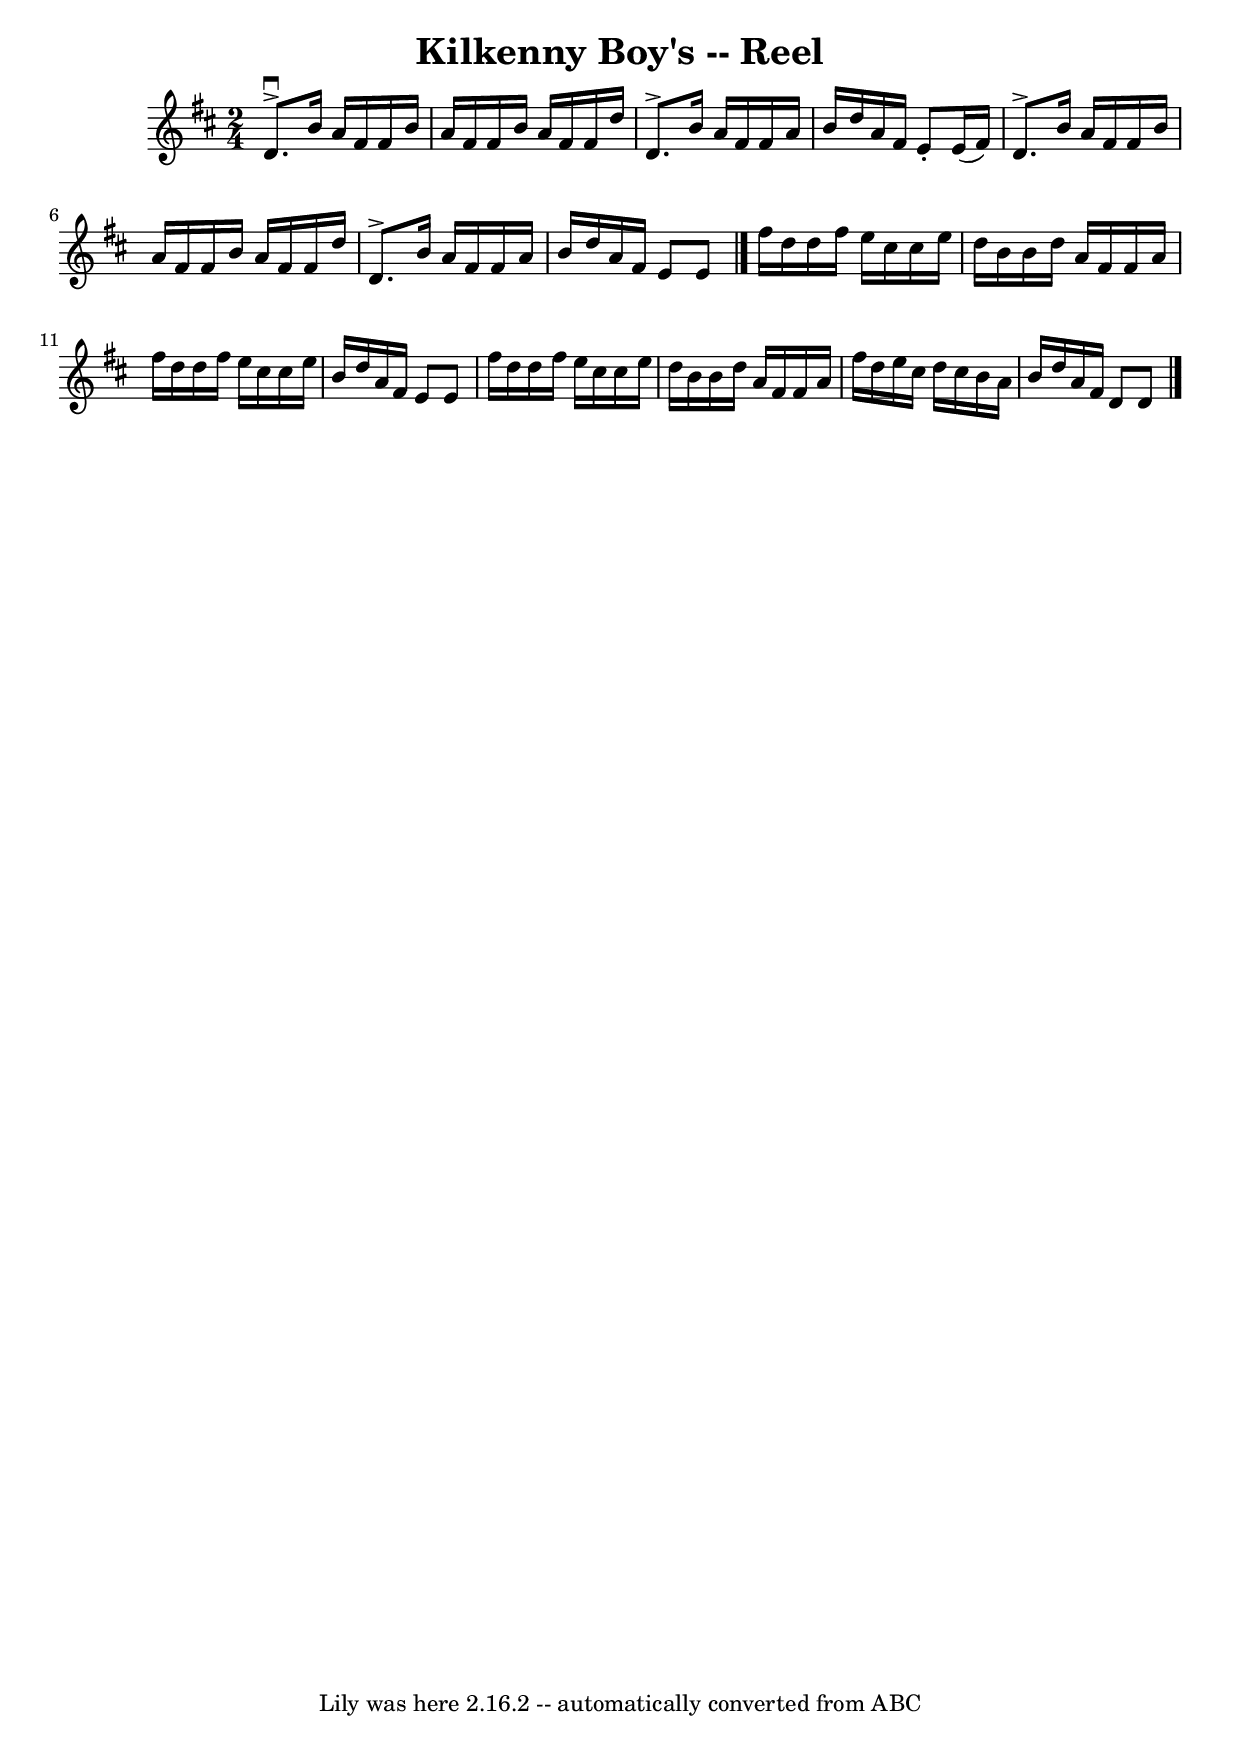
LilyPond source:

\version "2.16.2"
\include "Mammoth.ily"
\header {
	%% book = "Ryan's Mammoth Collection"
	crossRefNumber = "1"
	footnotes = "\\\\166 =FF=20"
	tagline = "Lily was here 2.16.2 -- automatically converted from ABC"
	title = "Kilkenny Boy's -- Reel"
}
voicedefault =  {


\time 2/4 
\key d \major d'8.^\downbow^\accent b'16 a'16 fis'16    
fis'16 b'16    |
 a'16 fis'16 fis'16 b'16 a'16 fis'16 
 fis'16 d''16    |
 d'8.^\accent b'16 a'16 fis'16    
fis'16 a'16    |
 b'16 d''16 a'16 fis'16 e'8 -. e'16 (
 fis'16)   |
 d'8.^\accent b'16 a'16 fis'16 fis'16  
 b'16    |
 a'16 fis'16 fis'16 b'16 a'16 fis'16    
fis'16 d''16    |
 d'8.^\accent b'16 a'16 fis'16 fis'16  
 a'16    |
 b'16 d''16 a'16 fis'16 e'8 e'8    \bar "|." 
 fis''16 d''16 d''16 fis''16 e''16 cis''16 cis''16    
e''16    |
 d''16 b'16 b'16 d''16 a'16 fis'16 fis'16  
 a'16    |
 fis''16 d''16 d''16 fis''16 e''16 cis''16   
 cis''16 e''16    |
 b'16 d''16 a'16 fis'16 e'8 e'8   
 |
 fis''16 d''16 d''16 fis''16 e''16 cis''16    
cis''16 e''16    |
 d''16 b'16 b'16 d''16 a'16 fis'16 
 fis'16 a'16    |
 fis''16 d''16 e''16 cis''16 d''16   
 cis''16 b'16 a'16    |
 b'16 d''16 a'16 fis'16 d'8   
 d'8    \bar "|."   
}

\score{
    <<

	\context Staff="default"
	{
	    \voicedefault 
	}

    >>
	\layout {
	}
	\midi {}
}
